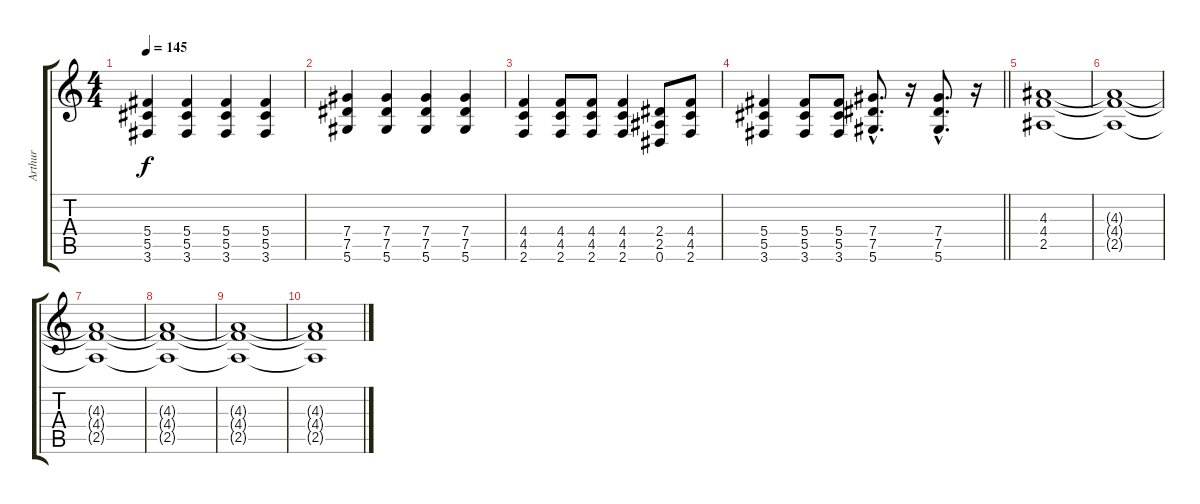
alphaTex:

\track ("Arthur" "Arthur") {instrument distortionguitar}
\staff {score tabs}
\tuning (Eb4 Bb3 Gb3 Db3 Ab2 Eb2) {hide}
\ts (4 4)
\tempo 145
\clef g2
\ks c
(5.4 5.5 3.6).4{dy f} (5.4 5.5 3.6).4 (5.4 5.5 3.6).4 (5.4 5.5 3.6).4 |
(7.4 7.5 5.6).4 (7.4 7.5 5.6).4 (7.4 7.5 5.6).4 (7.4 7.5 5.6).4 |
(4.4 4.5 2.6).4 (4.4 4.5 2.6).8 (4.4 4.5 2.6).8 (4.4 4.5 2.6).4 (2.4 2.5 0.6).8 (4.4 4.5 2.6).8 |
\barLineRight lightlight
(5.4 5.5 3.6).4 (5.4 5.5 3.6).8 (5.4 5.5 3.6).8 (7.4{hac} 7.5{hac} 5.6{hac}).8{d} r.16 (7.4{hac} 7.5{hac} 5.6{hac}).8{d} r.16 |
(4.3 4.4 2.5).1 |
(4.3{t} 4.4{t} 2.5{t}).1 |
(4.3{t} 4.4{t} 2.5{t}).1{volume 0} |
(4.3{t} 4.4{t} 2.5{t}).1 |
(4.3{t} 4.4{t} 2.5{t}).1 |
(4.3{t} 4.4{t} 2.5{t}).1
